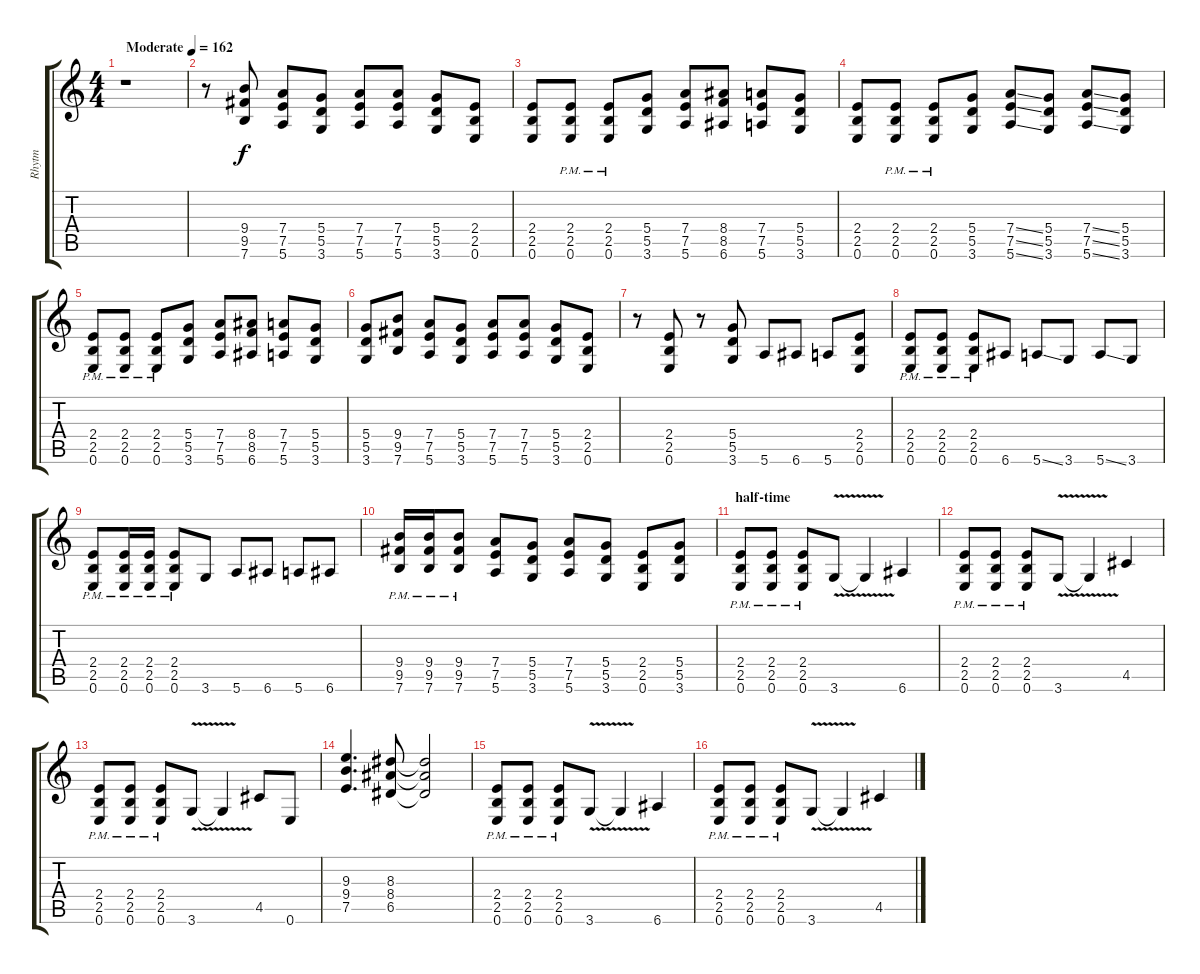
\track ("Rhytm" "Rhytm") {instrument distortionguitar}
\staff {score tabs}
\tuning (E4 B3 G3 D3 A2 E2) {hide}
\ts (4 4)
\tempo (162 "Moderate")
\clef g2
\ks c
r.1{dy f instrument distortionguitar} |
r.8 (9.4 9.5 7.6).8 (7.4 7.5 5.6).8 (5.4 5.5 3.6).8 (7.4 7.5 5.6).8 (7.4 7.5 5.6).8 (5.4 5.5 3.6).8 (2.4 2.5 0.6).8 |
(2.4 2.5 0.6).8 (2.4{pm} 2.5{pm} 0.6{pm}).8 (2.4{pm} 2.5{pm} 0.6{pm}).8 (5.4 5.5 3.6).8 (7.4 7.5 5.6).8 (8.4 8.5 6.6).8 (7.4 7.5 5.6).8 (5.4 5.5 3.6).8 |
(2.4 2.5 0.6).8 (2.4{pm} 2.5{pm} 0.6{pm}).8 (2.4{pm} 2.5{pm} 0.6{pm}).8 (5.4 5.5 3.6).8 (7.4{ss} 7.5{ss} 5.6{ss}).8 (5.4 5.5 3.6).8 (7.4{ss} 7.5{ss} 5.6{ss}).8 (5.4 5.5 3.6).8 |
(2.4{pm} 2.5{pm} 0.6{pm}).8 (2.4{pm} 2.5{pm} 0.6{pm}).8 (2.4{pm} 2.5{pm} 0.6{pm}).8 (5.4 5.5 3.6).8 (7.4 7.5 5.6).8 (8.4 8.5 6.6).8 (7.4 7.5 5.6).8 (5.4 5.5 3.6).8 |
(5.4 5.5 3.6).8 (9.4 9.5 7.6).8 (7.4 7.5 5.6).8 (5.4 5.5 3.6).8 (7.4 7.5 5.6).8 (7.4 7.5 5.6).8 (5.4 5.5 3.6).8 (2.4 2.5 0.6).8 |
r.8 (2.4 2.5 0.6).8 r.8 (5.4 5.5 3.6).8 5.6.8 6.6.8 5.6.8 (2.4 2.5 0.6).8 |
(2.4{pm} 2.5{pm} 0.6{pm}).8 (2.4{pm} 2.5{pm} 0.6{pm}).8 (2.4{pm} 2.5{pm} 0.6{pm}).8 6.6.8 5.6{ss}.8 3.6.8 5.6{ss}.8 3.6.8 |
(2.4{pm} 2.5{pm} 0.6{pm}).8 (2.4{pm} 2.5{pm} 0.6{pm}).16 (2.4{pm} 2.5{pm} 0.6{pm}).16 (2.4{pm} 2.5{pm} 0.6{pm}).8 3.6.8 5.6.8 6.6.8 5.6.8 6.6.8 |
(9.4{pm} 9.5{pm} 7.6{pm}).16 (9.4{pm} 9.5{pm} 7.6{pm}).16 (9.4{pm} 9.5{pm} 7.6{pm}).8 (7.4 7.5 5.6).8 (5.4 5.5 3.6).8 (7.4 7.5 5.6).8 (5.4 5.5 3.6).8 (2.4 2.5 0.6).8 (5.4 5.5 3.6).8 |
\section ("" "half-time")
(2.4{pm} 2.5{pm} 0.6{pm}).8 (2.4{pm} 2.5{pm} 0.6{pm}).8 (2.4{pm} 2.5{pm} 0.6{pm}).8 3.6{v}.8 3.6{t}.4 6.6.4 |
(2.4{pm} 2.5{pm} 0.6{pm}).8 (2.4{pm} 2.5{pm} 0.6{pm}).8 (2.4{pm} 2.5{pm} 0.6{pm}).8 3.6{v}.8 3.6{t}.4 4.5.4 |
(2.4{pm} 2.5{pm} 0.6{pm}).8 (2.4{pm} 2.5{pm} 0.6{pm}).8 (2.4{pm} 2.5{pm} 0.6{pm}).8 3.6{v}.8 3.6{t}.4 4.5.8 0.6.8 |
(9.3 9.4 7.5).4{d} (8.3 8.4 6.5).8 (8.3{t} 8.4{t} 6.5{t}).2 |
(2.4{pm} 2.5{pm} 0.6{pm}).8 (2.4{pm} 2.5{pm} 0.6{pm}).8 (2.4{pm} 2.5{pm} 0.6{pm}).8 3.6{v}.8 3.6{t}.4 6.6.4 |
(2.4{pm} 2.5{pm} 0.6{pm}).8 (2.4{pm} 2.5{pm} 0.6{pm}).8 (2.4{pm} 2.5{pm} 0.6{pm}).8 3.6{v}.8 3.6{t}.4 4.5.4
